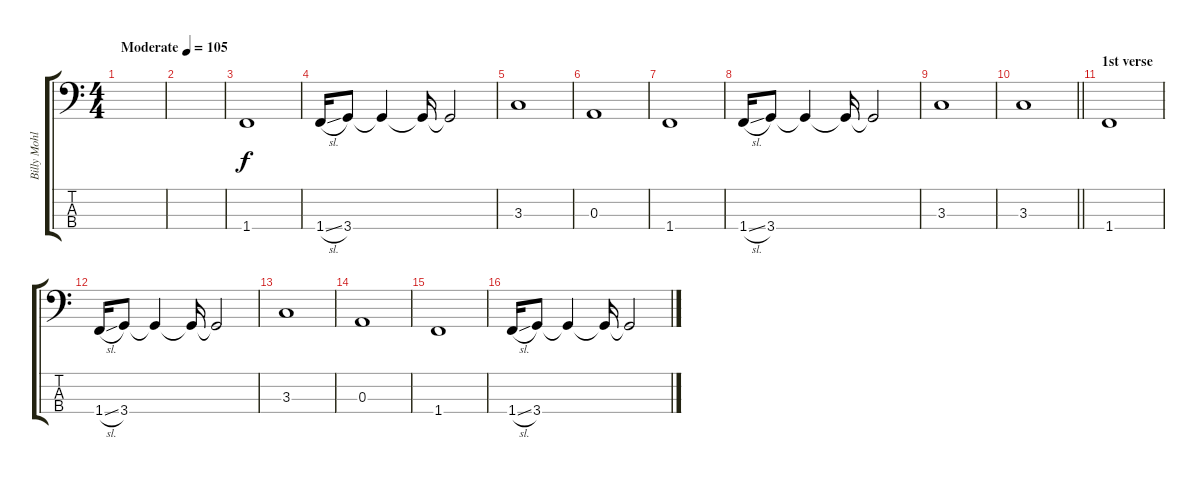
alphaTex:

\track ("Billy Mohler " "Billy Mohl") {instrument electricbassfinger}
\staff {score tabs}
\tuning (G2 D2 A1 E1) {hide}
\ts (4 4)
\tempo (105 "Moderate")
\clef f4
\ks c
|
|
1.4.1 |
1.4{sl}.16 3.4.8 3.4{t}.4 3.4{t}.16 3.4{t}.2 |
3.3.1 |
0.3.1 |
1.4.1 |
1.4{sl}.16 3.4.8 3.4{t}.4 3.4{t}.16 3.4{t}.2 |
3.3.1 |
\barLineRight lightlight
3.3.1 |
\section ("" "1st verse")
1.4.1 |
1.4{sl}.16 3.4.8 3.4{t}.4 3.4{t}.16 3.4{t}.2 |
3.3.1 |
0.3.1 |
1.4.1 |
1.4{sl}.16 3.4.8 3.4{t}.4 3.4{t}.16 3.4{t}.2
